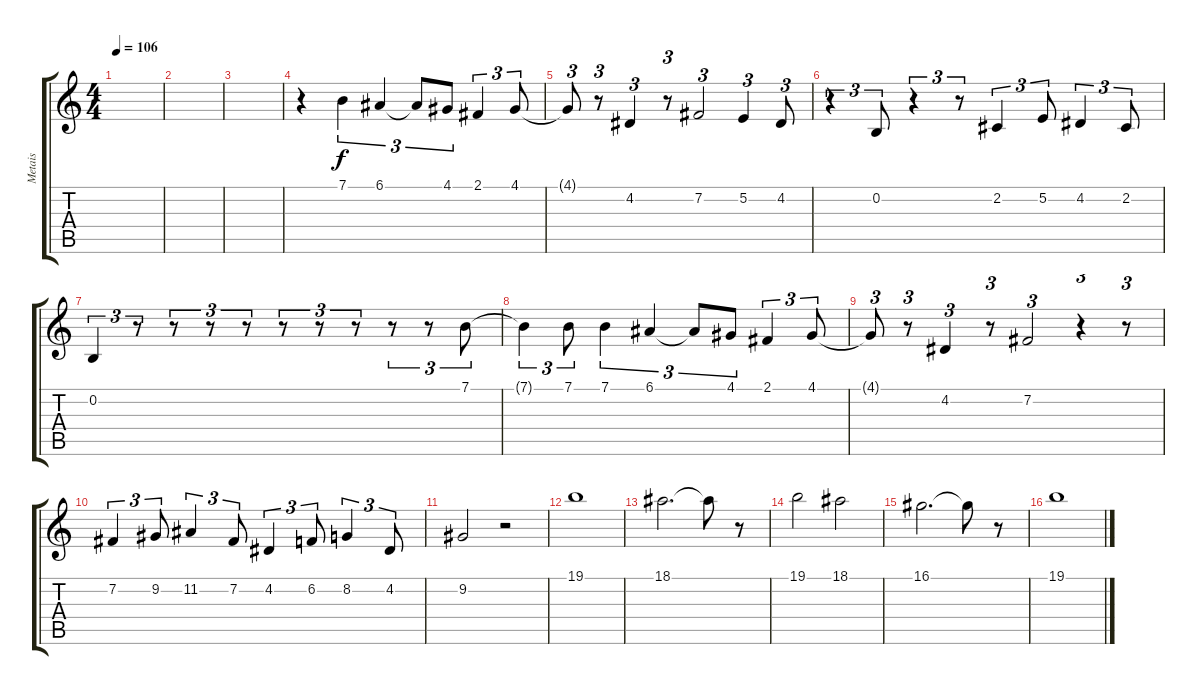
\track ("Metais" "Metais") {instrument brasssection}
\staff {score tabs}
\tuning (E4 B3 G3 D3 A2 E2) {hide}
\ts (4 4)
\tempo 106
\clef g2
\ks c
|
|
|
r.4 7.1.4{tu (3 2)} 6.1.4{tu (3 2)} 6.1{t}.8{tu (3 2)} 4.1.8{tu (3 2)} 2.1.4{tu (3 2)} 4.1.8{tu (3 2)} |
4.1{t}.8{tu (3 2)} r.8{tu (3 2)} 4.2.4{tu (3 2)} r.8{tu (3 2)} 7.2.2{tu (3 2)} 5.2.4{tu (3 2)} 4.2.8{tu (3 2)} |
r.4{tu (3 2)} 0.2.8{tu (3 2)} r.4{tu (3 2)} r.8{tu (3 2)} 2.2.4{tu (3 2)} 5.2.8{tu (3 2)} 4.2.4{tu (3 2)} 2.2.8{tu (3 2)} |
0.2.4{tu (3 2)} r.8{tu (3 2)} r.8{tu (3 2)} r.8{tu (3 2)} r.8{tu (3 2)} r.8{tu (3 2)} r.8{tu (3 2)} r.8{tu (3 2)} r.8{tu (3 2)} r.8{tu (3 2)} 7.1.8{tu (3 2)} |
7.1{t}.4{tu (3 2)} 7.1.8{tu (3 2)} 7.1.4{tu (3 2)} 6.1.4{tu (3 2)} 6.1{t}.8{tu (3 2)} 4.1.8{tu (3 2)} 2.1.4{tu (3 2)} 4.1.8{tu (3 2)} |
4.1{t}.8{tu (3 2)} r.8{tu (3 2)} 4.2.4{tu (3 2)} r.8{tu (3 2)} 7.2.2{tu (3 2)} r.4{tu (3 2)} r.8{tu (3 2)} |
7.2.4{tu (3 2)} 9.2.8{tu (3 2)} 11.2.4{tu (3 2)} 7.2.8{tu (3 2)} 4.2.4{tu (3 2)} 6.2.8{tu (3 2)} 8.2.4{tu (3 2)} 4.2.8{tu (3 2)} |
9.2.2 r.2 |
19.1.1{volume 9 instrument trumpet} |
18.1.2{d} 18.1{t}.8 r.8 |
19.1.2 18.1.2 |
16.1.2{d} 16.1{t}.8 r.8 |
19.1.1
